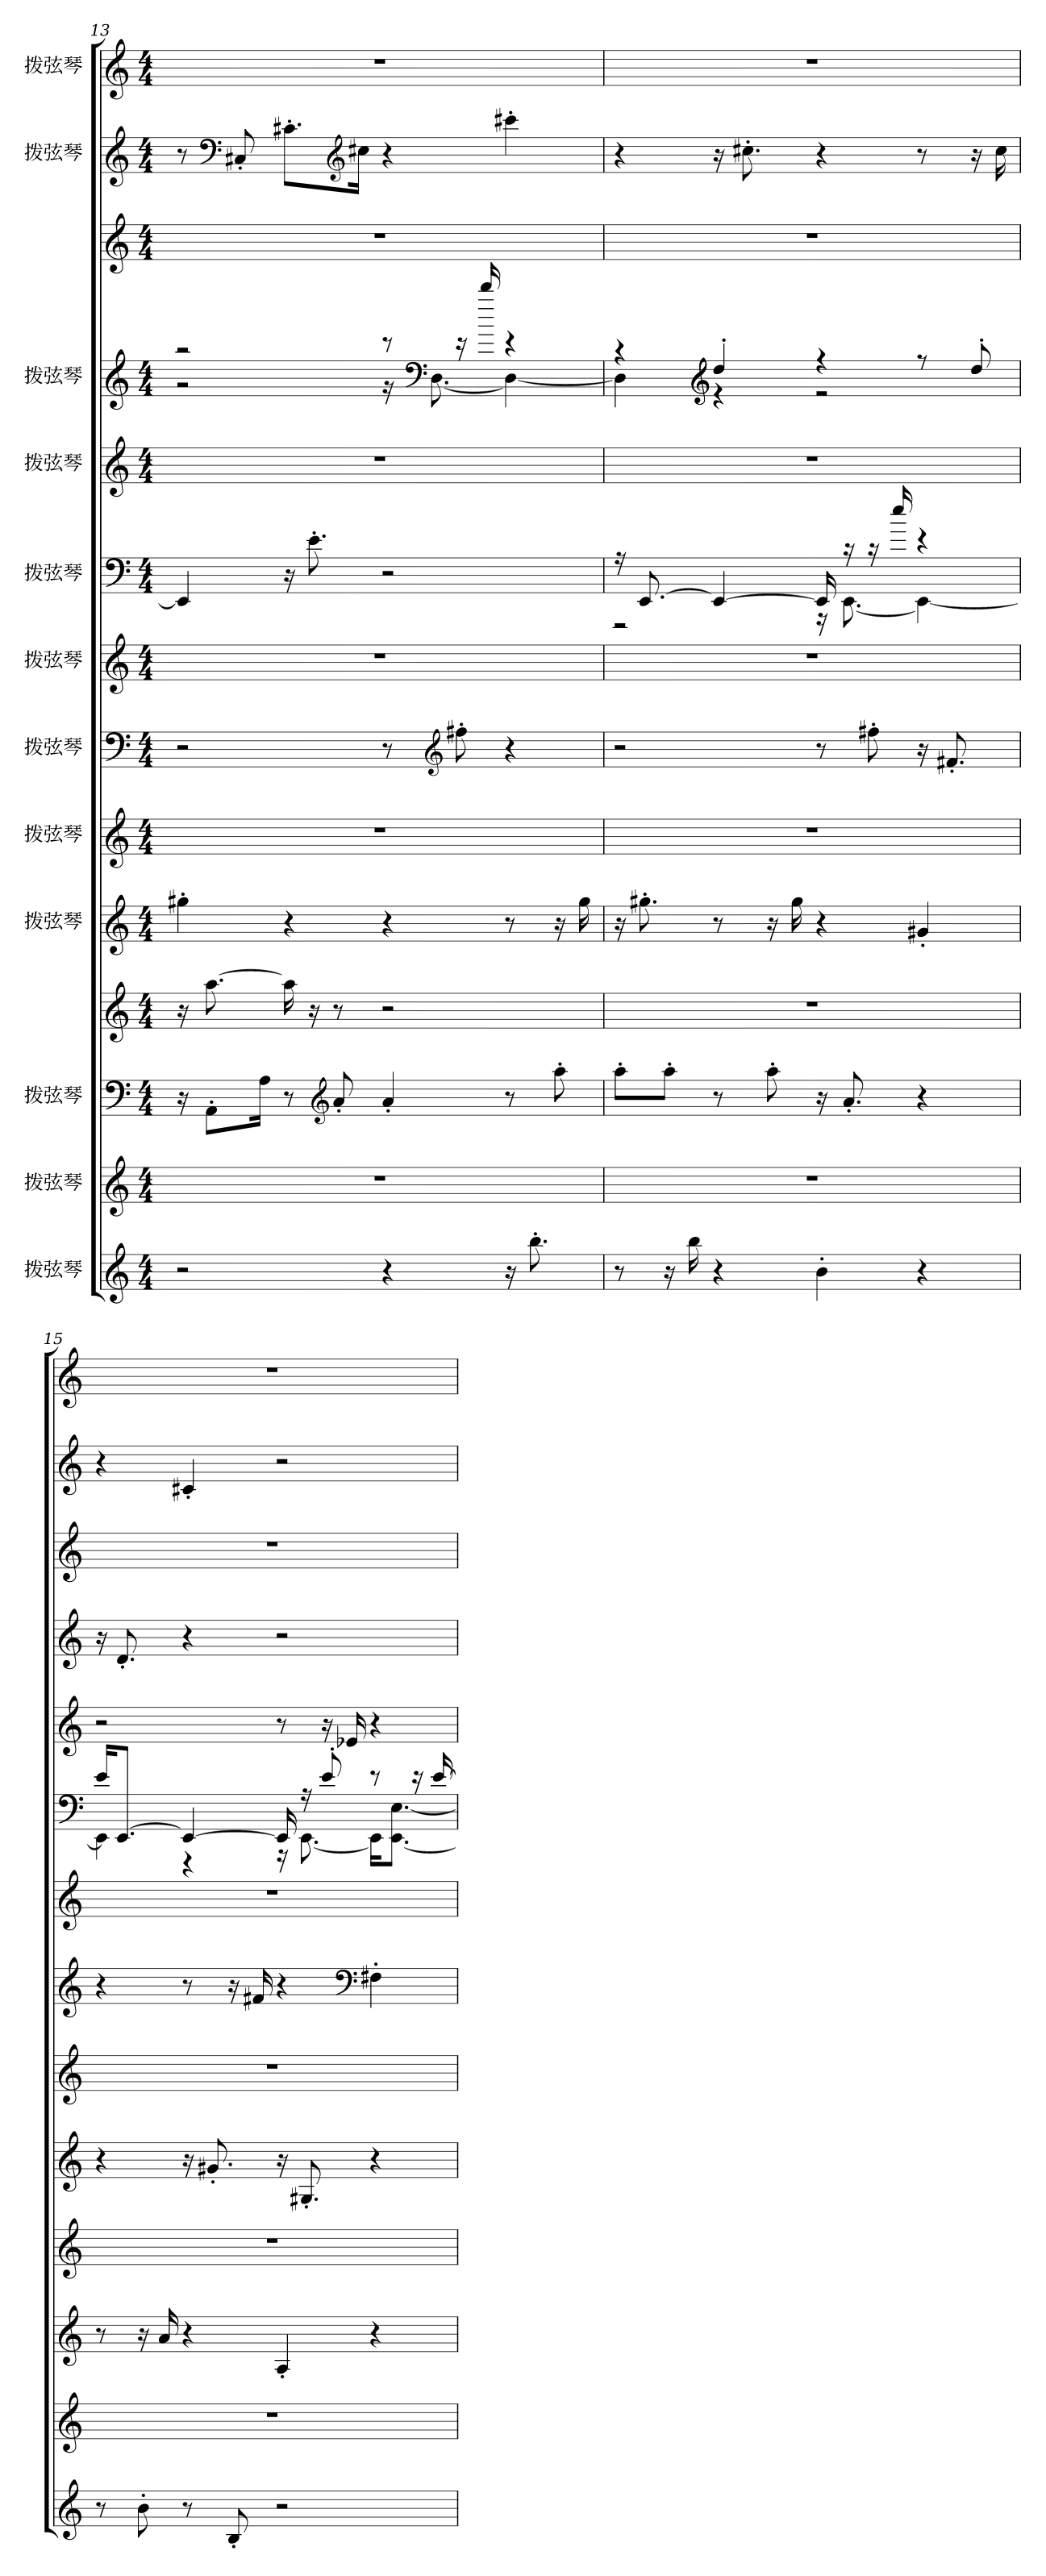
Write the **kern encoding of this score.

**kern	**kern	**kern	**kern	**kern	**kern	**kern	**kern	**kern	**kern	**kern	**kern	**kern	**kern
*part12	*part11	*part10	*part10	*part9	*part8	*part7	*part6	*part5	*part4	*part3	*part3	*part2	*part1
*staff14	*staff13	*staff12	*staff11	*staff10	*staff9	*staff8	*staff7	*staff6	*staff5	*staff4	*staff3	*staff2	*staff1
*I"拨弦琴	*I"拨弦琴	*I"拨弦琴	*	*I"拨弦琴	*I"拨弦琴	*I"拨弦琴	*I"拨弦琴	*I"拨弦琴	*I"拨弦琴	*I"拨弦琴	*	*I"拨弦琴	*I"拨弦琴
!!LO:PB:g=z
*clefG2	*clefG2	*clefF4	*clefG2	*clefG2	*clefG2	*clefF4	*clefG2	*clefF4	*clefG2	*clefG2	*clefG2	*clefG2	*clefG2
*k[]	*k[]	*k[]	*k[]	*k[]	*k[]	*k[]	*k[]	*k[]	*k[]	*k[]	*k[]	*k[]	*k[]
*M4/4	*M4/4	*M4/4	*M4/4	*M4/4	*M4/4	*M4/4	*M4/4	*M4/4	*M4/4	*M4/4	*M4/4	*M4/4	*M4/4
=13	=13	=13	=13	=13	=13	=13	=13	=13	=13	=13	=13	=13	=13
*	*	*	*	*	*	*	*	*	*	*^	*	*	*
2r	1r	16r	16r	4gg#X'\	1r	2r	1r	4EE/]	1r	2r	2r	1r	8r	1r
.	.	8AA'\L	[8.aa\	.	.	.	.	.	.	.	.	.	.	.
*	*	*	*	*	*	*	*	*	*	*	*	*	*clefF4	*
.	.	.	.	.	.	.	.	.	.	.	.	.	8C#X'/	.
.	.	16A\Jk	.	.	.	.	.	.	.	.	.	.	.	.
.	.	8r	16aa\]	4r	.	.	.	16r	.	.	.	.	8.c#X'\L	.
.	.	.	16r	.	.	.	.	8.e'\	.	.	.	.	.	.
*	*	*clefG2	*	*	*	*	*	*	*	*	*	*	*	*
.	.	8a'/	8r	.	.	.	.	.	.	.	.	.	.	.
*	*	*	*	*	*	*	*	*	*	*	*	*	*clefG2	*
.	.	.	.	.	.	.	.	.	.	.	.	.	16cc#X\Jk	.
4r	.	4a'/	2r	4r	.	8r	.	2r	.	8r	16r	.	4r	.
*	*	*	*	*	*	*	*	*	*	*clefF4	*	*	*	*
.	.	.	.	.	.	.	.	.	.	.	[8.D\	.	.	.
*	*	*	*	*	*	*clefG2	*	*	*	*	*	*	*	*
.	.	.	.	.	.	8ff#X'\	.	.	.	16r	.	.	.	.
.	.	.	.	.	.	.	.	.	.	16ddd/	.	.	.	.
16r	.	8r	.	8r	.	4r	.	.	.	4r	4D\_	.	4ccc#X'\	.
8.bb'\	.	.	.	.	.	.	.	.	.	.	.	.	.	.
.	.	8aa'\	.	16r	.	.	.	.	.	.	.	.	.	.
.	.	.	.	16gg#\	.	.	.	.	.	.	.	.	.	.
!!LO:PB:g=z
=14	=14	=14	=14	=14	=14	=14	=14	=14	=14	=14	=14	=14	=14	=14
*	*	*	*	*	*	*	*	*^	*	*	*	*	*	*
8r	1r	8aa'\L	1r	16r	1r	2r	1r	16r	2r	1r	4r	4D\]	1r	4r	1r
.	.	.	.	8.gg#X'\	.	.	.	[8.EE/	.	.	.	.	.	.	.
16r	.	8aa'\J	.	.	.	.	.	.	.	.	.	.	.	.	.
16bb\	.	.	.	.	.	.	.	.	.	.	.	.	.	.	.
*	*	*	*	*	*	*	*	*	*	*	*clefG2	*	*	*	*
4r	.	8r	.	8r	.	.	.	4EE/_	.	.	4dd'/	4r	.	16r	.
.	.	.	.	.	.	.	.	.	.	.	.	.	.	8.cc#X'\	.
.	.	8aa'\	.	16r	.	.	.	.	.	.	.	.	.	.	.
.	.	.	.	16gg#\	.	.	.	.	.	.	.	.	.	.	.
4b'\	.	16r	.	4r	.	8r	.	16EE/]	16r	.	4r	2r	.	4r	.
.	.	8.a'/	.	.	.	.	.	16r	[8.EE\	.	.	.	.	.	.
.	.	.	.	.	.	8ff#X'\	.	16r	.	.	.	.	.	.	.
.	.	.	.	.	.	.	.	16ee/	.	.	.	.	.	.	.
4r	.	4r	.	4g#X'/	.	16r	.	4r	4EE\_	.	8r	.	.	8r	.
.	.	.	.	.	.	8.f#X'/	.	.	.	.	.	.	.	.	.
.	.	.	.	.	.	.	.	.	.	.	8dd'/	.	.	16r	.
.	.	.	.	.	.	.	.	.	.	.	.	.	.	16cc#\	.
*	*	*	*	*	*	*	*	*	*	*	*v	*v	*	*	*
=15	=15	=15	=15	=15	=15	=15	=15	=15	=15	=15	=15	=15	=15	=15
8r	1r	8r	1r	4r	1r	4r	1r	16e/KL	4EE\]	2r	16r	1r	4r	1r
.	.	.	.	.	.	.	.	[8.EE/J	.	.	8.d'/	.	.	.
8b'\	.	16r	.	.	.	.	.	.	.	.	.	.	.	.
.	.	16a/	.	.	.	.	.	.	.	.	.	.	.	.
8r	.	4r	.	16r	.	8r	.	4EE/_	4r	.	4r	.	4c#X'/	.
.	.	.	.	8.g#X'/	.	.	.	.	.	.	.	.	.	.
8B'/	.	.	.	.	.	16r	.	.	.	.	.	.	.	.
.	.	.	.	.	.	16f#X/	.	.	.	.	.	.	.	.
2r	.	4A'/	.	16r	.	4r	.	16EE/]	16r	8r	2r	.	2r	.
.	.	.	.	8.G#X'/	.	.	.	16r	[8.EE\	.	.	.	.	.
.	.	.	.	.	.	.	.	8e'/	.	16r	.	.	.	.
.	.	.	.	.	.	.	.	.	.	16e-X/	.	.	.	.
*	*	*	*	*	*	*clefF4	*	*	*	*	*	*	*	*
.	.	4r	.	4r	.	4F#X'\	.	8r	16EE\KL]	4r	.	.	.	.
.	.	.	.	.	.	.	.	.	[8.EE\ [8.E\J	.	.	.	.	.
.	.	.	.	.	.	.	.	16r	.	.	.	.	.	.
.	.	.	.	.	.	.	.	[16e/	.	.	.	.	.	.
*	*	*	*	*	*	*	*	*v	*v	*	*	*	*	*
=	=	=	=	=	=	=	=	=	=	=	=	=	=
*-	*-	*-	*-	*-	*-	*-	*-	*-	*-	*-	*-	*-	*-
